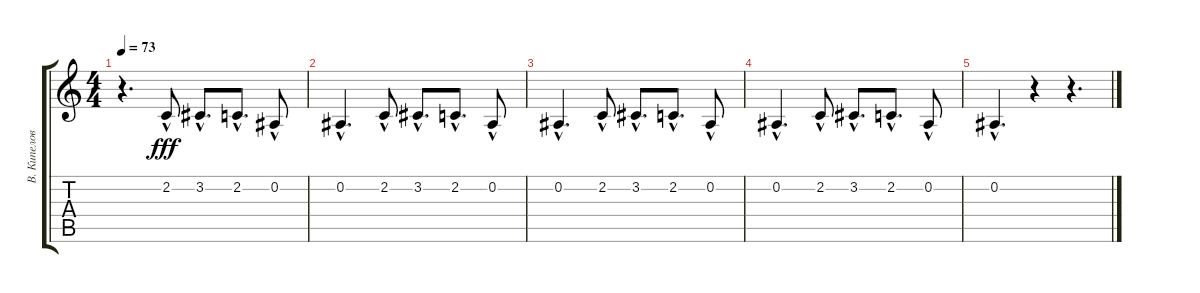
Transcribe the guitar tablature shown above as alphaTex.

\track ("В. Кипелов" "В. Кипелов") {instrument acousticgrandpiano}
\staff {score tabs}
\tuning (Eb4 Bb3 Gb3 Db3 Ab2 Eb2) {hide}
\ts (4 4)
\tempo 73
\clef g2
\ks c
r.4{d dy fff} 2.2{hac}.8 3.2{hac}.8{d} 2.2{hac}.8{d} 0.2{hac}.8 |
0.2{hac}.4{d} 2.2{hac}.8{balance 4} 3.2{hac}.8{d} 2.2{hac}.8{d} 0.2{hac}.8 |
0.2{hac}.4{d} 2.2{hac}.8{balance 12} 3.2{hac}.8{d} 2.2{hac}.8{d} 0.2{hac}.8 |
0.2{hac}.4{d} 2.2{hac}.8{balance 4} 3.2{hac}.8{d} 2.2{hac}.8{d} 0.2{hac}.8 |
0.2{hac}.4{d} r.4 r.4{d}
